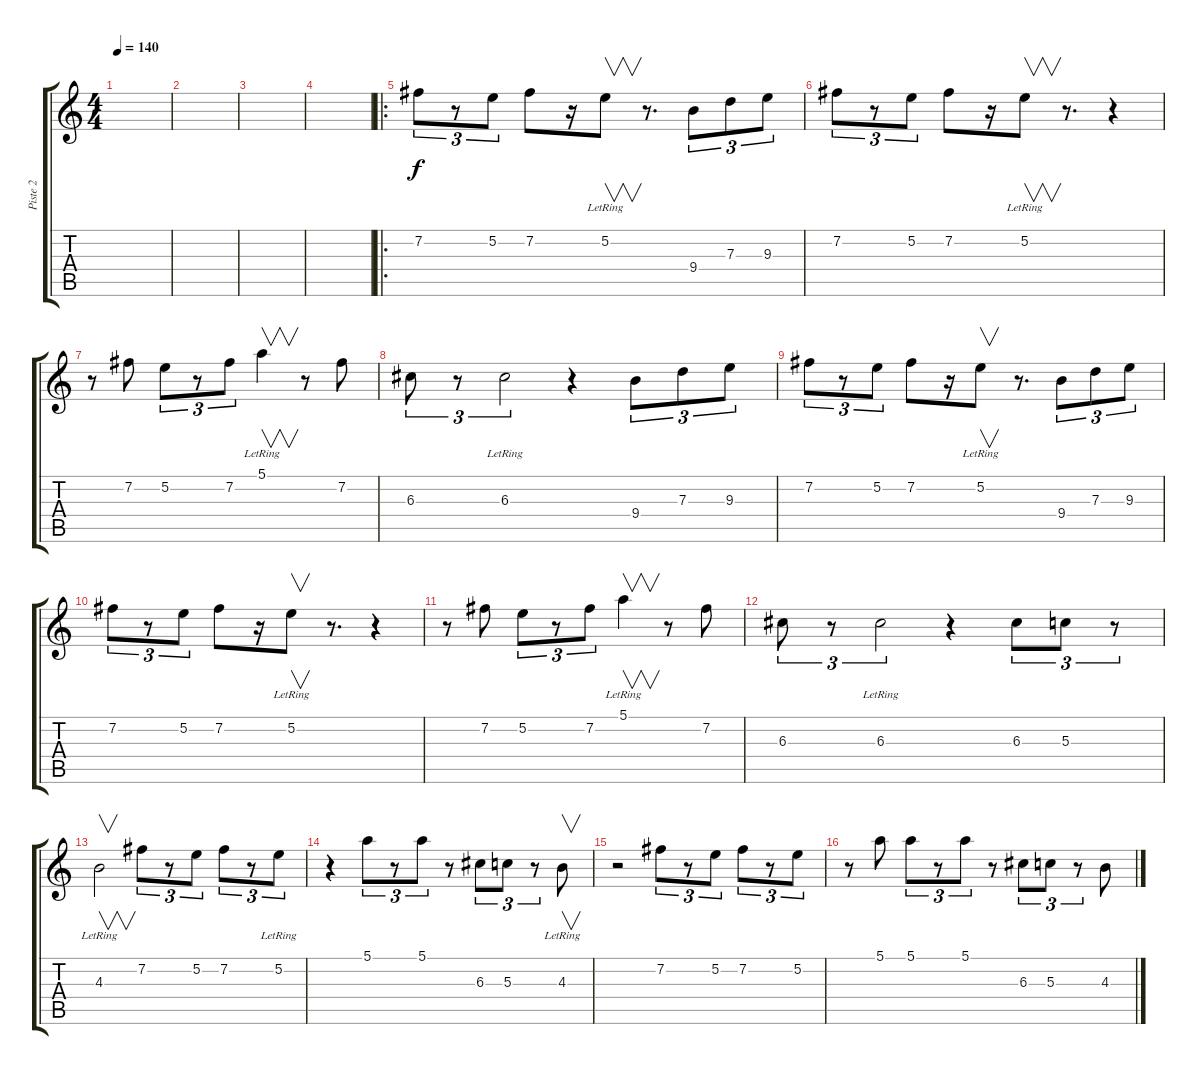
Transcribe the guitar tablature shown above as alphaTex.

\track ("Piste 2" "Piste 2") {instrument electricguitarjazz}
\staff {score tabs}
\tuning (E4 B3 G3 D3 A2 E2) {hide}
\ts (4 4)
\tempo 140
\clef g2
\ks c
|
|
|
|
\ro
7.2.8{tu (3 2)} r.8{tu (3 2)} 5.2.8{tu (3 2)} 7.2.8 r.16 5.2{lr}.8{v} r.8{d} 9.4.8{tu (3 2)} 7.3.8{tu (3 2)} 9.3.8{tu (3 2)} |
7.2.8{tu (3 2)} r.8{tu (3 2)} 5.2.8{tu (3 2)} 7.2.8 r.16 5.2{lr}.8{v} r.8{d} r.4 |
r.8 7.2.8 5.2.8{tu (3 2)} r.8{tu (3 2)} 7.2.8{tu (3 2)} 5.1{lr}.4{v} r.8 7.2.8 |
6.3.8{tu (3 2)} r.8{tu (3 2)} 6.3{lr}.2{tu (3 2)} r.4 9.4.8{tu (3 2)} 7.3.8{tu (3 2)} 9.3.8{tu (3 2)} |
7.2.8{tu (3 2)} r.8{tu (3 2)} 5.2.8{tu (3 2)} 7.2.8 r.16 5.2{lr}.8{v} r.8{d} 9.4.8{tu (3 2)} 7.3.8{tu (3 2)} 9.3.8{tu (3 2)} |
7.2.8{tu (3 2)} r.8{tu (3 2)} 5.2.8{tu (3 2)} 7.2.8 r.16 5.2{lr}.8{v} r.8{d} r.4 |
r.8 7.2.8 5.2.8{tu (3 2)} r.8{tu (3 2)} 7.2.8{tu (3 2)} 5.1{lr}.4{v} r.8 7.2.8 |
6.3.8{tu (3 2)} r.8{tu (3 2)} 6.3{lr}.2{tu (3 2)} r.4 6.3.8{tu (3 2)} 5.3.8{tu (3 2)} r.8{tu (3 2)} |
4.3{lr}.2{v} 7.2.8{tu (3 2)} r.8{tu (3 2)} 5.2.8{tu (3 2)} 7.2.8{tu (3 2)} r.8{tu (3 2)} 5.2{lr}.8{tu (3 2)} |
r.4 5.1.8{tu (3 2)} r.8{tu (3 2)} 5.1.8{tu (3 2)} r.8 6.3.8{tu (3 2)} 5.3.8{tu (3 2)} r.8{tu (3 2)} 4.3{lr}.8{v} |
r.2 7.2.8{tu (3 2)} r.8{tu (3 2)} 5.2.8{tu (3 2)} 7.2.8{tu (3 2)} r.8{tu (3 2)} 5.2.8{tu (3 2)} |
r.8 5.1.8 5.1.8{tu (3 2)} r.8{tu (3 2)} 5.1.8{tu (3 2)} r.8 6.3.8{tu (3 2)} 5.3.8{tu (3 2)} r.8{tu (3 2)} 4.3.8
